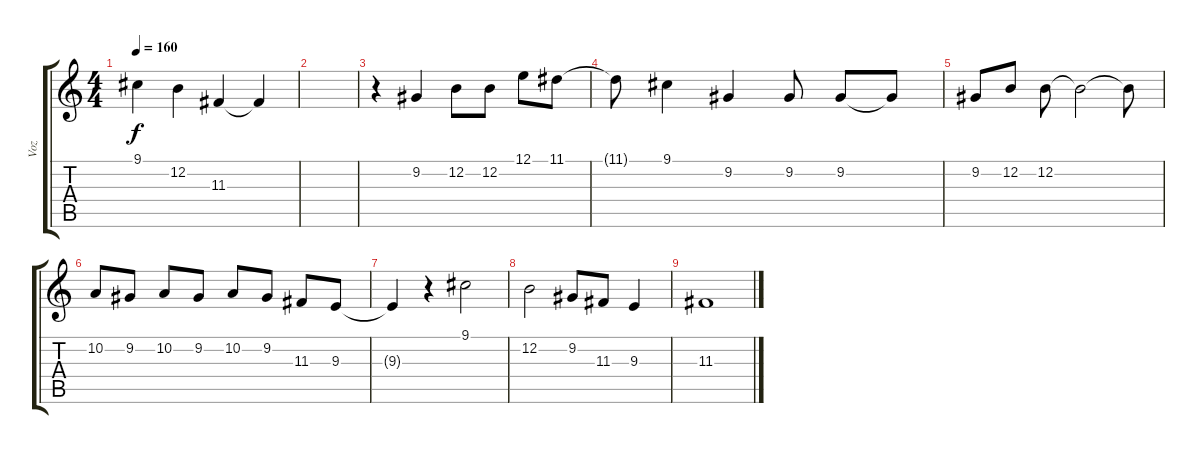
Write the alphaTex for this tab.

\track ("Voz" "Voz") {instrument flute}
\staff {score tabs}
\tuning (E4 B3 G3 D3 A2 E2) {hide}
\ts (4 4)
\tempo 160
\clef g2
\ks c
9.1{t}.4{dy f} 12.2.4 11.3.4 11.3{t}.4 |
|
r.4 9.2.4 12.2.8 12.2.8 12.1.8 11.1.8 |
11.1{t}.8 9.1.4 9.2.4 9.2.8 9.2.8 9.2{t}.8 |
9.2.8 12.2.8 12.2.8 12.2{t}.2 12.2{t}.8 |
10.2.8 9.2.8 10.2.8 9.2.8 10.2.8 9.2.8 11.3.8 9.3.8 |
9.3{t}.4 r.4 9.1.2 |
12.2.2 9.2.8 11.3.8 9.3.4 |
11.3.1
